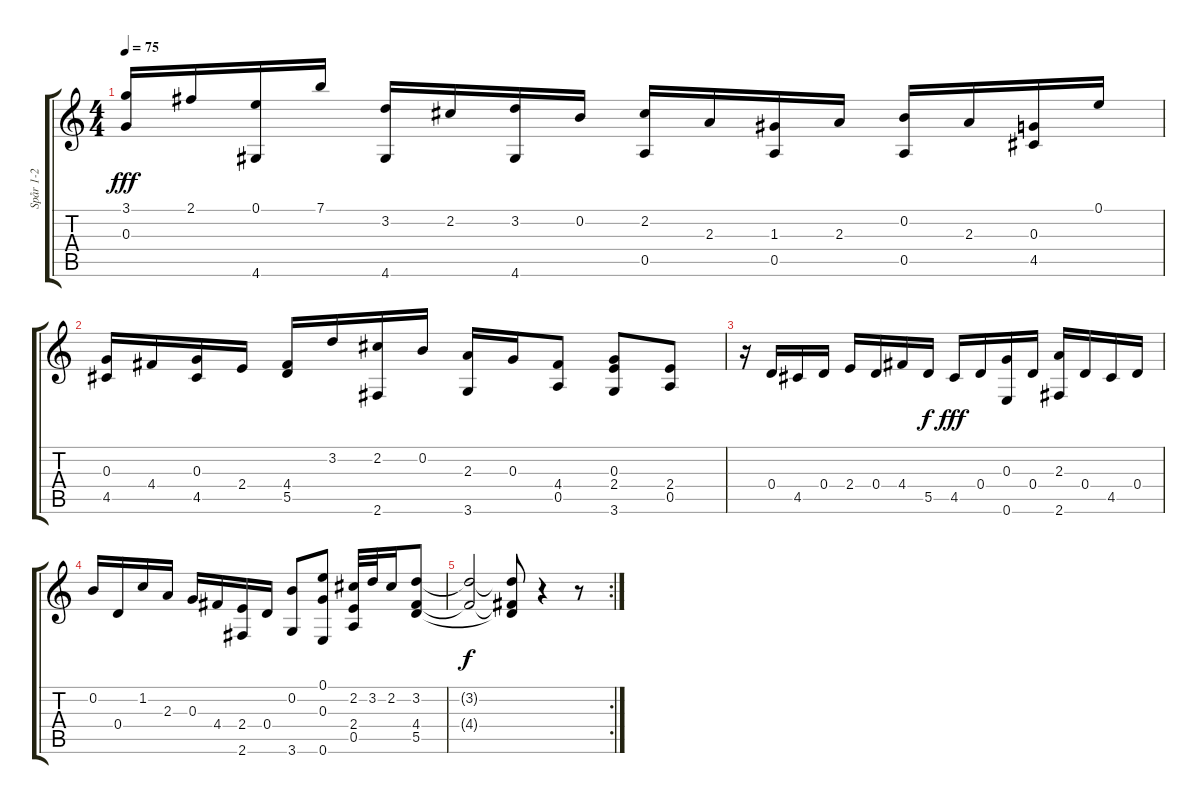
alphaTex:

\track ("Spår 1-2" "Spår 1-2") {instrument acousticguitarnylon}
\staff {score tabs}
\tuning (E4 B3 G3 D3 A2 E2) {hide}
\ts (4 4)
\tempo 75
\clef g2
\ks c
(3.1 0.3).16{dy fff} 2.1.16 (0.1 4.6).16 7.1.16 (3.2 4.6).16 2.2.16 (3.2 4.6).16 0.2.16 (2.2 0.5).16 2.3.16 (1.3 0.5).16 2.3.16 (0.2 0.5).16 2.3.16 (0.3 4.5).16 0.1.16 |
(0.3 4.5).16 4.4.16 (0.3 4.5).16 2.4.16 (4.4 5.5).16 3.2.16 (2.2 2.6).16 0.2.16 (2.3 3.6).16 0.3.16 (4.4 0.5).8 (0.3 2.4 3.6).8 (2.4 0.5).8 |
r.16 0.4.16 4.5.16 0.4.16 2.4.16 0.4.16 4.4.16 5.5.16{dy f} 4.5.16{dy fff} 0.4.16 (0.3 0.6).16 0.4.16 (2.3 2.6).16 0.4.16 4.5.16 0.4.16 |
0.2.16 0.4.16 1.2.16 2.3.16 0.3.16 4.4.16 (2.4 2.6).16 0.4.16 (0.2 3.6).8 (0.1 0.3 0.6).8 (2.2 2.4 0.5).32 3.2.32 2.2.16 (3.2 4.4 5.5).8 |
\rc 2
(3.2{t} 4.4{t}).2{dy f} (3.2{t} 4.4{t} 5.5{t}).8 r.4 r.8
